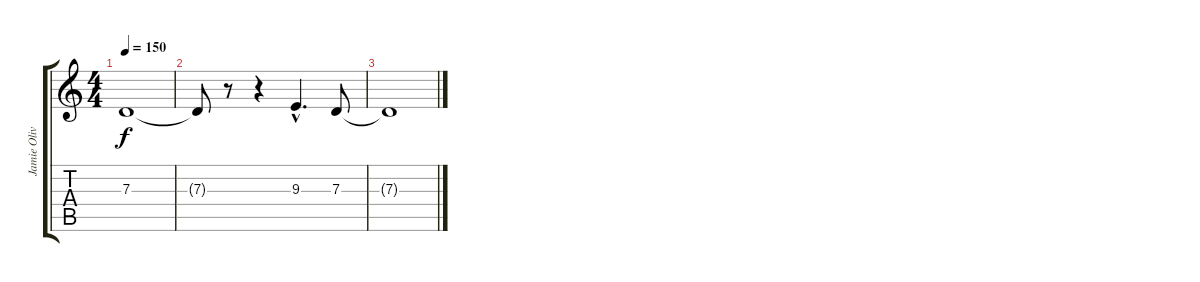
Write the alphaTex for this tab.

\track ("Jamie Oliver" "Jamie Oliv") {instrument lead2sawtooth}
\staff {score tabs}
\tuning (E4 B3 G3 D3 A2 E2) {hide}
\ts (4 4)
\tempo 150
\clef g2
\ks c
7.3{t}.1{dy f} |
7.3{t}.8 r.8 r.4 9.3{hac}.4{d} 7.3.8 |
7.3{t}.1
